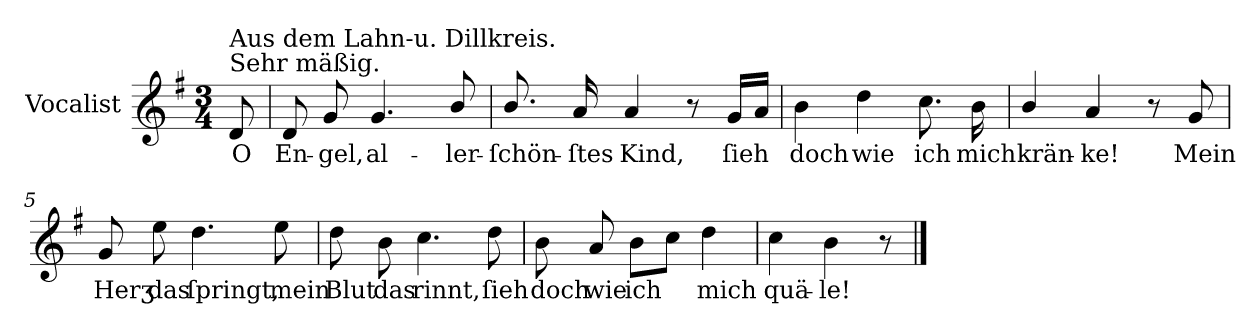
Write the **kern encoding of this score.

**kern	**text
*part1	*part1
*staff1	*staff1
*I"Vocalist	*
*k[f#]	*
*G:	*
*M3/4	*
=	=
!LO:TX:a:t=Sehr mäßig.	!
!LO:TX:a:t=Aus dem Lahn-u. Dillkreis.	!
8d	O
=1	=1
8d	En-
8g	-gel,
4.g	al-
8b/	-ler-
=2	=2
8.b/	-ſchön-
16a	-ſtes
4a	Kind,
8r	.
16gLL	ſieh
16aJJ	.
=3	=3
4b	doch
4dd	wie
8.cc	ich
16b	mich
=4	=4
4b/	krän-
4a	-ke!
8r	.
8g	Mein
=5	=5
8g	Herʒ
8ee	das
4.dd	ſpringt,
8ee	mein
=6	=6
8dd	Blut
8b	das
4.cc	rinnt,
8dd	ſieh
=7	=7
8b	doch
8a	wie
8bL	ich
8ccJ	.
4dd	mich
=8	=8
4cc	quä-
4b	-le!
8r	.
==	==
*-	*-
